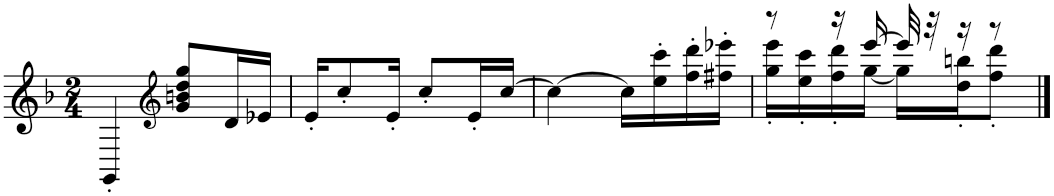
**kern
*part1
*staff1
*I"Piano, TREBLE
*I'Pno.
*clefG2
*k[b-]
*M2/4
=1
4GG'/
*clefG2
8g/ 8bn/ 8dd/ 8gg/L
16d/L
16e-X/JJ
=2
16e'/KL
8cc'/
16e'/Jk
8cc'/L
16e'/L
[16cc/JJ
=3
4cc\_
16cc\LL]
16ee\' 16ccc\'
16ff\' 16ddd\'
16ff#X\' 16eee-X\'JJ
=4
*^
8r	16gg\' 16eee\'LL
.	16ee\' 16ccc\'
16r	16ff\' 16ddd\'
[16eee/	[16gg\JJ
32eee/]	16gg\LL]
32r	.
16r	16dd\' 16bbn\'J
8r	8ff\' 8ddd\'J
*v	*v
==
*-
